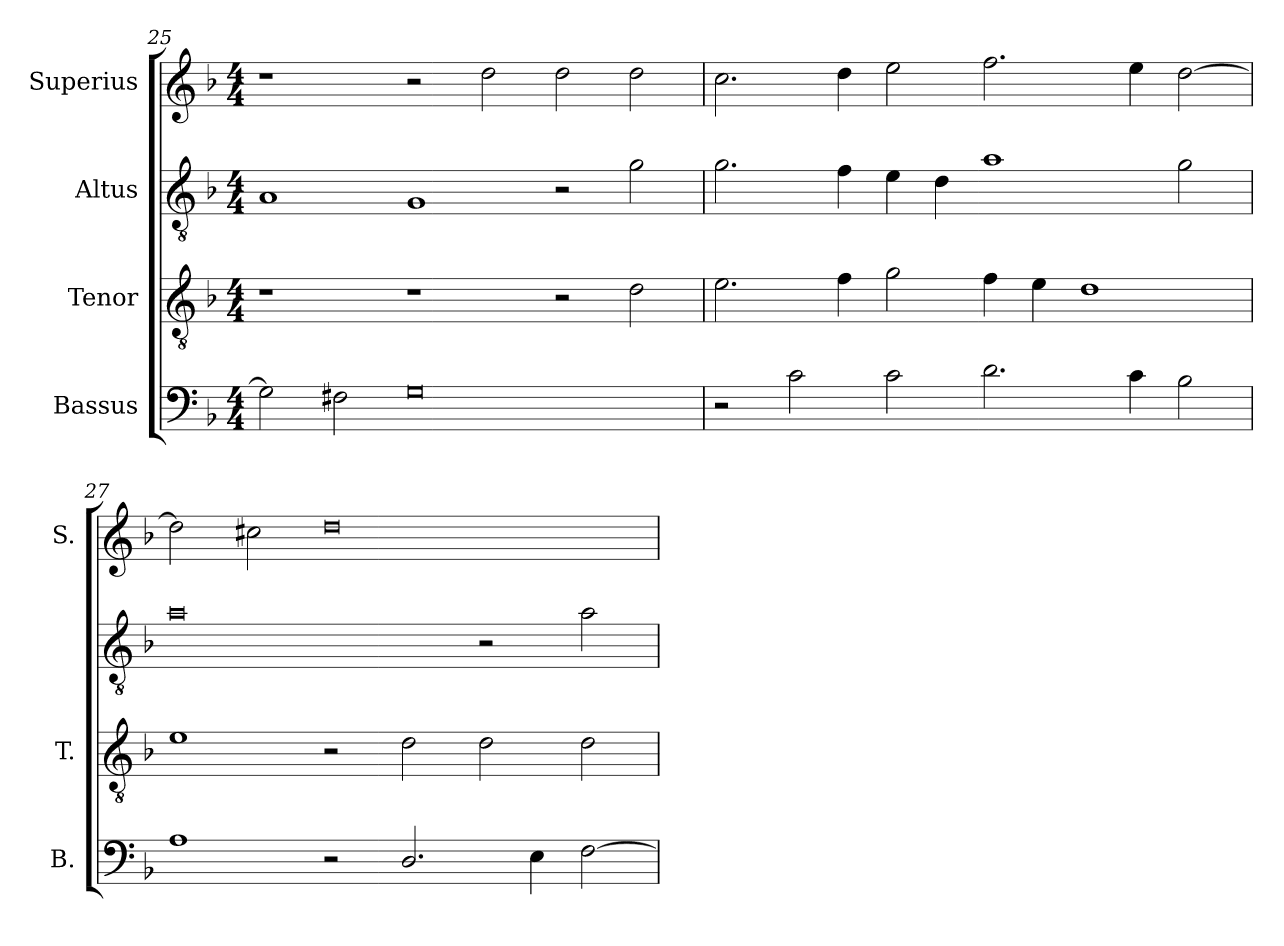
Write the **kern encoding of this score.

**kern	**kern	**kern	**kern
*part4	*part3	*part2	*part1
*staff4	*staff3	*staff2	*staff1
*I"Bassus	*I"Tenor	*I"Altus	*I"Superius
*I'B.	*I'T.	*	*I'S.
!!LO:PB:g=z
*clefF4	*clefGv2	*clefGv2	*clefG2
*	*ITrd7c12	*ITrd7c12	*
*k[b-]	*k[b-]	*k[b-]	*k[b-]
*F:	*F:	*F:	*F:
*M4/4	*M4/4	*M4/4	*M4/4
=25	=25	=25	=25
2Gi\]	1r	1AAi	1r
2F#Xi\	.	.	.
0Gi	1r	1GGi	2r
.	.	.	2ddi\
.	2r	2r	2ddi\
.	2Di\	2Gi\	2ddi\
=26	=26	=26	=26
2r	2.Ei\	2.Gi\	2.cci\
2ci\	.	.	.
.	4Fi\	4Fi\	4ddi\
2ci\	2Gi\	4Ei\	2eei\
.	.	4Di\	.
2.di\	4Fi\	1Ai	2.ffi\
.	4Ei\	.	.
.	1Di	.	.
4ci\	.	.	4eei\
2B-i\	.	2Gi\	[>2ddi\
=27	=27	=27	=27
1Ai	1Ei	0Ai	2ddi\]
.	.	.	2cc#Xi\
2r	2r	.	0ddi
2.Di/	2Di\	.	.
.	2Di\	2r	.
4Ei\	.	.	.
[>2Fi\	2Di\	2Ai\	.
=	=	=	=
*-	*-	*-	*-
